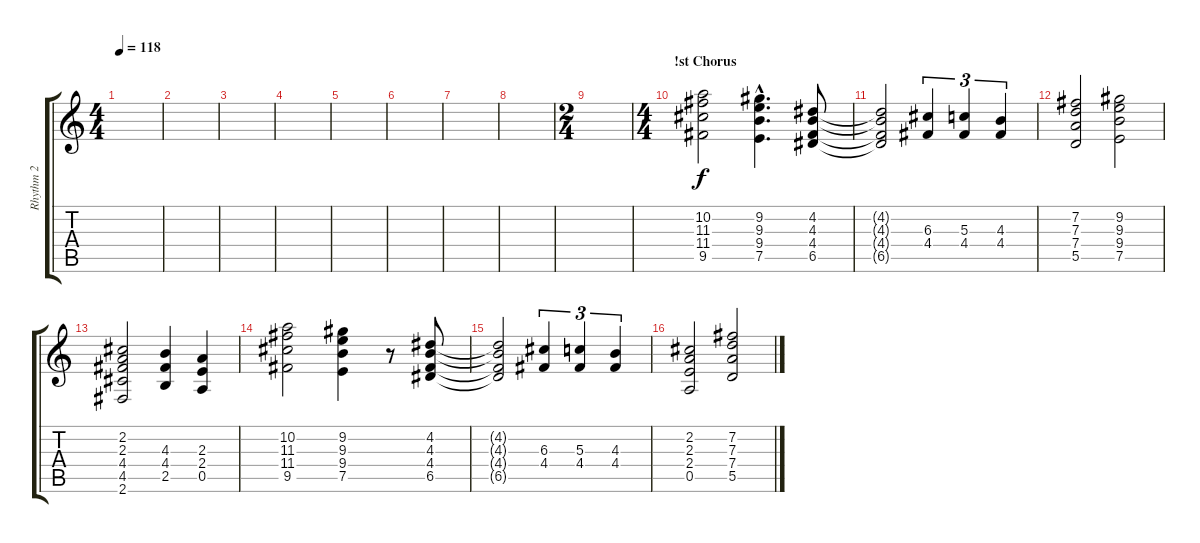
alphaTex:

\track ("Rhythm 2" "Rhythm 2") {instrument overdrivenguitar}
\staff {score tabs}
\tuning (E4 B3 G3 D3 A2 E2) {hide}
\ts (4 4)
\tempo 118
\clef g2
\ks c
|
|
|
|
|
|
|
|
\ts (2 4)
|
\ts (4 4)
\section ("" "!st Chorus")
(10.2 11.3 11.4 9.5).2 (9.2{hac} 9.3{hac} 9.4{hac} 7.5{hac}).4{d} (4.2 4.3 4.4 6.5).8 |
(4.2{t} 4.3{t} 4.4{t} 6.5{t}).2 (6.3 4.4).4{tu (3 2)} (5.3 4.4).4{tu (3 2)} (4.3 4.4).4{tu (3 2)} |
(7.2 7.3 7.4 5.5).2 (9.2 9.3 9.4 7.5).2 |
(2.2 2.3 4.4 4.5 2.6).2 (4.3 4.4 2.5).4 (2.3 2.4 0.5).4 |
(10.2 11.3 11.4 9.5).2 (9.2 9.3 9.4 7.5).4 r.8 (4.2 4.3 4.4 6.5).8 |
(4.2{t} 4.3{t} 4.4{t} 6.5{t}).2 (6.3 4.4).4{tu (3 2)} (5.3 4.4).4{tu (3 2)} (4.3 4.4).4{tu (3 2)} |
(2.2 2.3 2.4 0.5).2 (7.2 7.3 7.4 5.5).2
